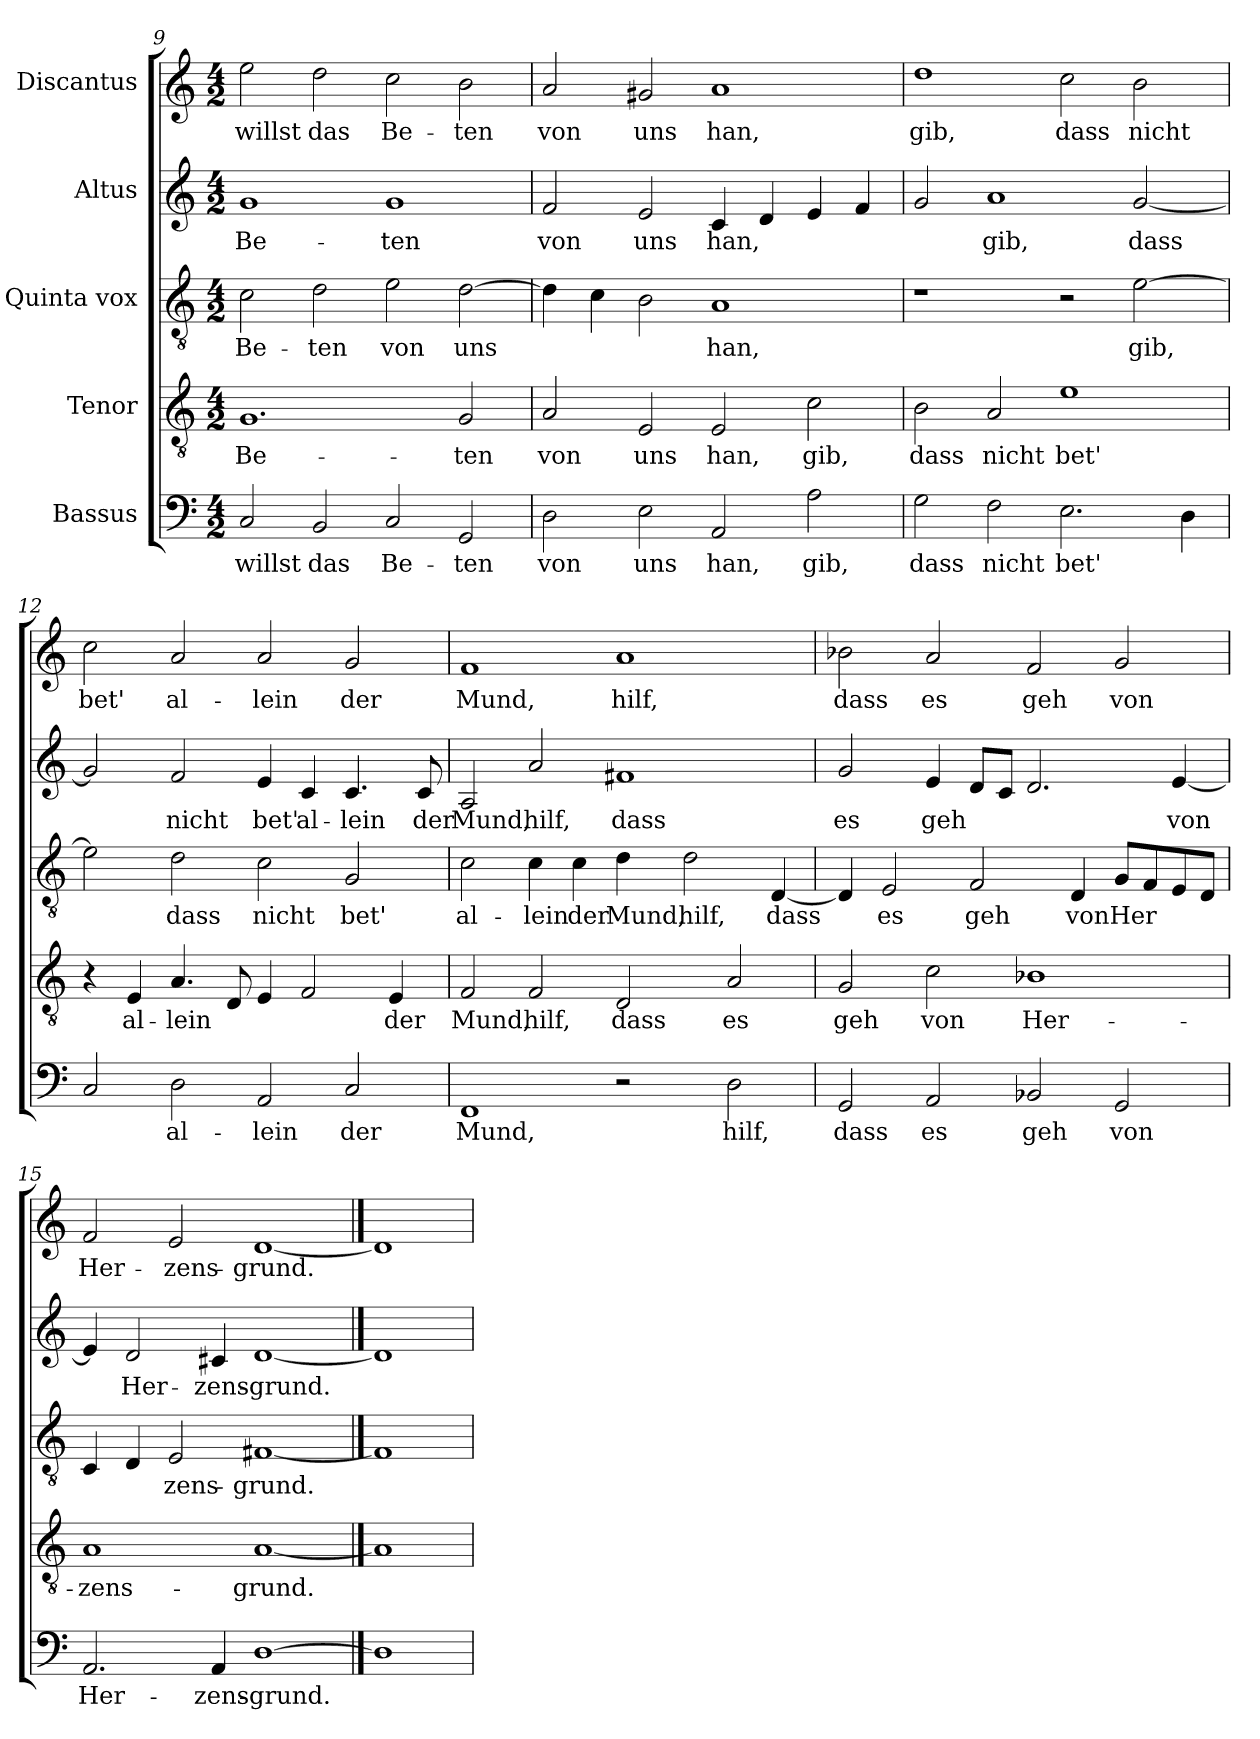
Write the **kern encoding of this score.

**kern	**text	**kern	**text	**kern	**text	**kern	**text	**kern	**text
*part5	*part5	*part4	*part4	*part3	*part3	*part2	*part2	*part1	*part1
*staff5	*staff5	*staff4	*staff4	*staff3	*staff3	*staff2	*staff2	*staff1	*staff1
*I"Bassus	*	*I"Tenor	*	*I"Quinta vox	*	*I"Altus	*	*I"Discantus	*
!!LO:PB:g=z
*clefF4	*	*clefGv2	*	*clefGv2	*	*clefG2	*	*clefG2	*
*k[]	*	*k[]	*	*k[]	*	*k[]	*	*k[]	*
*M4/2	*	*M4/2	*	*M4/2	*	*M4/2	*	*M4/2	*
=9	=9	=9	=9	=9	=9	=9	=9	=9	=9
!	!LO:LY:b	!	!LO:LY:b	!	!LO:LY:b	!	!LO:LY:b	!	!LO:LY:b
2C/	willst	1.G	Be-	2c\	Be-	1g	Be-	2ee\	willst
!	!LO:LY:b	!	!	!	!LO:LY:b	!	!	!	!LO:LY:b
2BB/	das	.	.	2d\	-ten	.	.	2dd\	das
!	!LO:LY:b	!	!	!	!LO:LY:b	!	!LO:LY:b	!	!LO:LY:b
2C/	Be-	.	.	2e\	von	1g	-ten	2cc\	Be-
!	!LO:LY:b	!	!LO:LY:b	!	!LO:LY:b	!	!	!	!LO:LY:b
2GG/	-ten	2G/	-ten	[2d\	uns	.	.	2b\	-ten
=10	=10	=10	=10	=10	=10	=10	=10	=10	=10
!	!LO:LY:b	!	!LO:LY:b	!	!	!	!LO:LY:b	!	!LO:LY:b
2D\	von	2A/	von	4d\]	.	2f/	von	2a/	von
.	.	.	.	4c\	.	.	.	.	.
!	!LO:LY:b	!	!LO:LY:b	!	!	!	!LO:LY:b	!	!LO:LY:b
2E\	uns	2E/	uns	2B\	.	2e/	uns	2g#X/	uns
!	!LO:LY:b	!	!LO:LY:b	!	!LO:LY:b	!	!LO:LY:b	!	!LO:LY:b
2AA/	han,	2E/	han,	1A	han,	4c/	han,	1a	han,
.	.	.	.	.	.	4d/	.	.	.
!	!LO:LY:b	!	!LO:LY:b	!	!	!	!	!	!
2A\	gib,	2c\	gib,	.	.	4e/	.	.	.
.	.	.	.	.	.	4f/	.	.	.
=11	=11	=11	=11	=11	=11	=11	=11	=11	=11
!	!LO:LY:b	!	!LO:LY:b	!	!	!	!	!	!LO:LY:b
2G\	dass	2B\	dass	1r	.	2g/	.	1dd	gib,
!	!LO:LY:b	!	!LO:LY:b	!	!	!	!LO:LY:b	!	!
2F\	nicht	2A/	nicht	.	.	1a	gib,	.	.
!	!LO:LY:b	!	!LO:LY:b	!	!	!	!	!	!LO:LY:b
2.E\	bet'	1e	bet'	2r	.	.	.	2cc\	dass
!	!	!	!	!	!LO:LY:b	!	!LO:LY:b	!	!LO:LY:b
.	.	.	.	[2e	gib,	[2g	dass	2b\	nicht
4D\	.	.	.	.	.	.	.	.	.
=12	=12	=12	=12	=12	=12	=12	=12	=12	=12
!	!	!	!	!	!	!	!	!	!LO:LY:b
2C/	.	4r	.	2e\]	.	2g/]	.	2cc\	bet'
!	!	!	!LO:LY:b	!	!	!	!	!	!
.	.	4E/	al-	.	.	.	.	.	.
!	!LO:LY:b	!	!LO:LY:b	!	!LO:LY:b	!	!LO:LY:b	!	!LO:LY:b
2D\	al-	4.A/	-lein	2d\	dass	2f/	nicht	2a/	al-
.	.	8D/	.	.	.	.	.	.	.
!	!LO:LY:b	!	!	!	!LO:LY:b	!	!LO:LY:b	!	!LO:LY:b
2AA/	-lein	4E/	.	2c\	nicht	4e/	bet'	2a/	-lein
!	!	!	!	!	!	!	!LO:LY:b	!	!
.	.	2F/	.	.	.	4c/	al-	.	.
!	!LO:LY:b	!	!	!	!LO:LY:b	!	!LO:LY:b	!	!LO:LY:b
2C/	der	.	.	2G/	bet'	4.c/	-lein	2g/	der
!	!	!	!LO:LY:b	!	!	!	!	!	!
.	.	4E/	der	.	.	.	.	.	.
!	!	!	!	!	!	!	!LO:LY:b	!	!
.	.	.	.	.	.	8c/	der	.	.
!!LO:LB:g=z
=13	=13	=13	=13	=13	=13	=13	=13	=13	=13
!	!LO:LY:b	!	!LO:LY:b	!	!LO:LY:b	!	!LO:LY:b	!	!LO:LY:b
1FF	Mund,	2F/	Mund,	2c\	al-	2A/	Mund,	1f	Mund,
!	!	!	!LO:LY:b	!	!LO:LY:b	!	!LO:LY:b	!	!
.	.	2F/	hilf,	4c\	-lein	2a/	hilf,	.	.
!	!	!	!	!	!LO:LY:b	!	!	!	!
.	.	.	.	4c\	der	.	.	.	.
!	!	!	!LO:LY:b	!	!LO:LY:b	!	!LO:LY:b	!	!LO:LY:b
2r	.	2D/	dass	4d\	Mund,	1f#X	dass	1a	hilf,
!	!	!	!	!	!LO:LY:b	!	!	!	!
.	.	.	.	2d\	hilf,	.	.	.	.
!	!LO:LY:b	!	!LO:LY:b	!	!	!	!	!	!
2D\	hilf,	2A/	es	.	.	.	.	.	.
!	!	!	!	!	!LO:LY:b	!	!	!	!
.	.	.	.	[4D/	dass	.	.	.	.
=14	=14	=14	=14	=14	=14	=14	=14	=14	=14
!	!LO:LY:b	!	!LO:LY:b	!	!	!	!LO:LY:b	!	!LO:LY:b
2GG/	dass	2G/	geh	4D/]	.	2g/	es	2b-X\	dass
!	!	!	!	!	!LO:LY:b	!	!	!	!
.	.	.	.	2E/	es	.	.	.	.
!	!LO:LY:b	!	!LO:LY:b	!	!	!	!LO:LY:b	!	!LO:LY:b
2AA/	es	2c\	von	.	.	4e/	geh	2a/	es
!	!	!	!	!	!LO:LY:b	!	!	!	!
.	.	.	.	2F/	geh	8d/L	.	.	.
.	.	.	.	.	.	8c/J	.	.	.
!	!LO:LY:b	!	!LO:LY:b	!	!	!	!	!	!LO:LY:b
2BB-X/	geh	1B-X	Her-	.	.	2.d/	.	2f/	geh
!	!	!	!	!	!LO:LY:b	!	!	!	!
.	.	.	.	4D/	von	.	.	.	.
!	!LO:LY:b	!	!	!	!LO:LY:b	!	!	!	!LO:LY:b
2GG/	von	.	.	8G/L	-Her	.	.	2g/	von
.	.	.	.	8F/	.	.	.	.	.
!	!	!	!	!	!	!	!LO:LY:b	!	!
.	.	.	.	8E/	.	[4e/	von	.	.
.	.	.	.	8D/J	.	.	.	.	.
=15	=15	=15	=15	=15	=15	=15	=15	=15	=15
!	!LO:LY:b	!	!LO:LY:b	!	!	!	!	!	!LO:LY:b
2.AA/	Her-	1A	-zens-	4C/	.	4e/]	.	2f/	Her-
!	!	!	!	!	!	!	!LO:LY:b	!	!
.	.	.	.	4D/	.	2d/	Her-	.	.
!	!	!	!	!	!LO:LY:b	!	!	!	!LO:LY:b
.	.	.	.	2E/	zens-	.	.	2e/	-zens-
!	!LO:LY:b	!	!	!	!	!	!LO:LY:b	!	!
4AA/	-zens-	.	.	.	.	4c#X/	-zens-	.	.
!	!LO:LY:b	!	!LO:LY:b	!	!LO:LY:b	!	!LO:LY:b	!	!LO:LY:b
[1D	-grund.	[1A	-grund.	[1F#X	-grund.	[1d	-grund.	[1d	-grund.
==16	==16	==16	==16	==16	==16	==16	==16	==16	==16
1D]	.	1A]	.	1F#]	.	1d]	.	1d]	.
=	=	=	=	=	=	=	=	=	=
*-	*-	*-	*-	*-	*-	*-	*-	*-	*-
